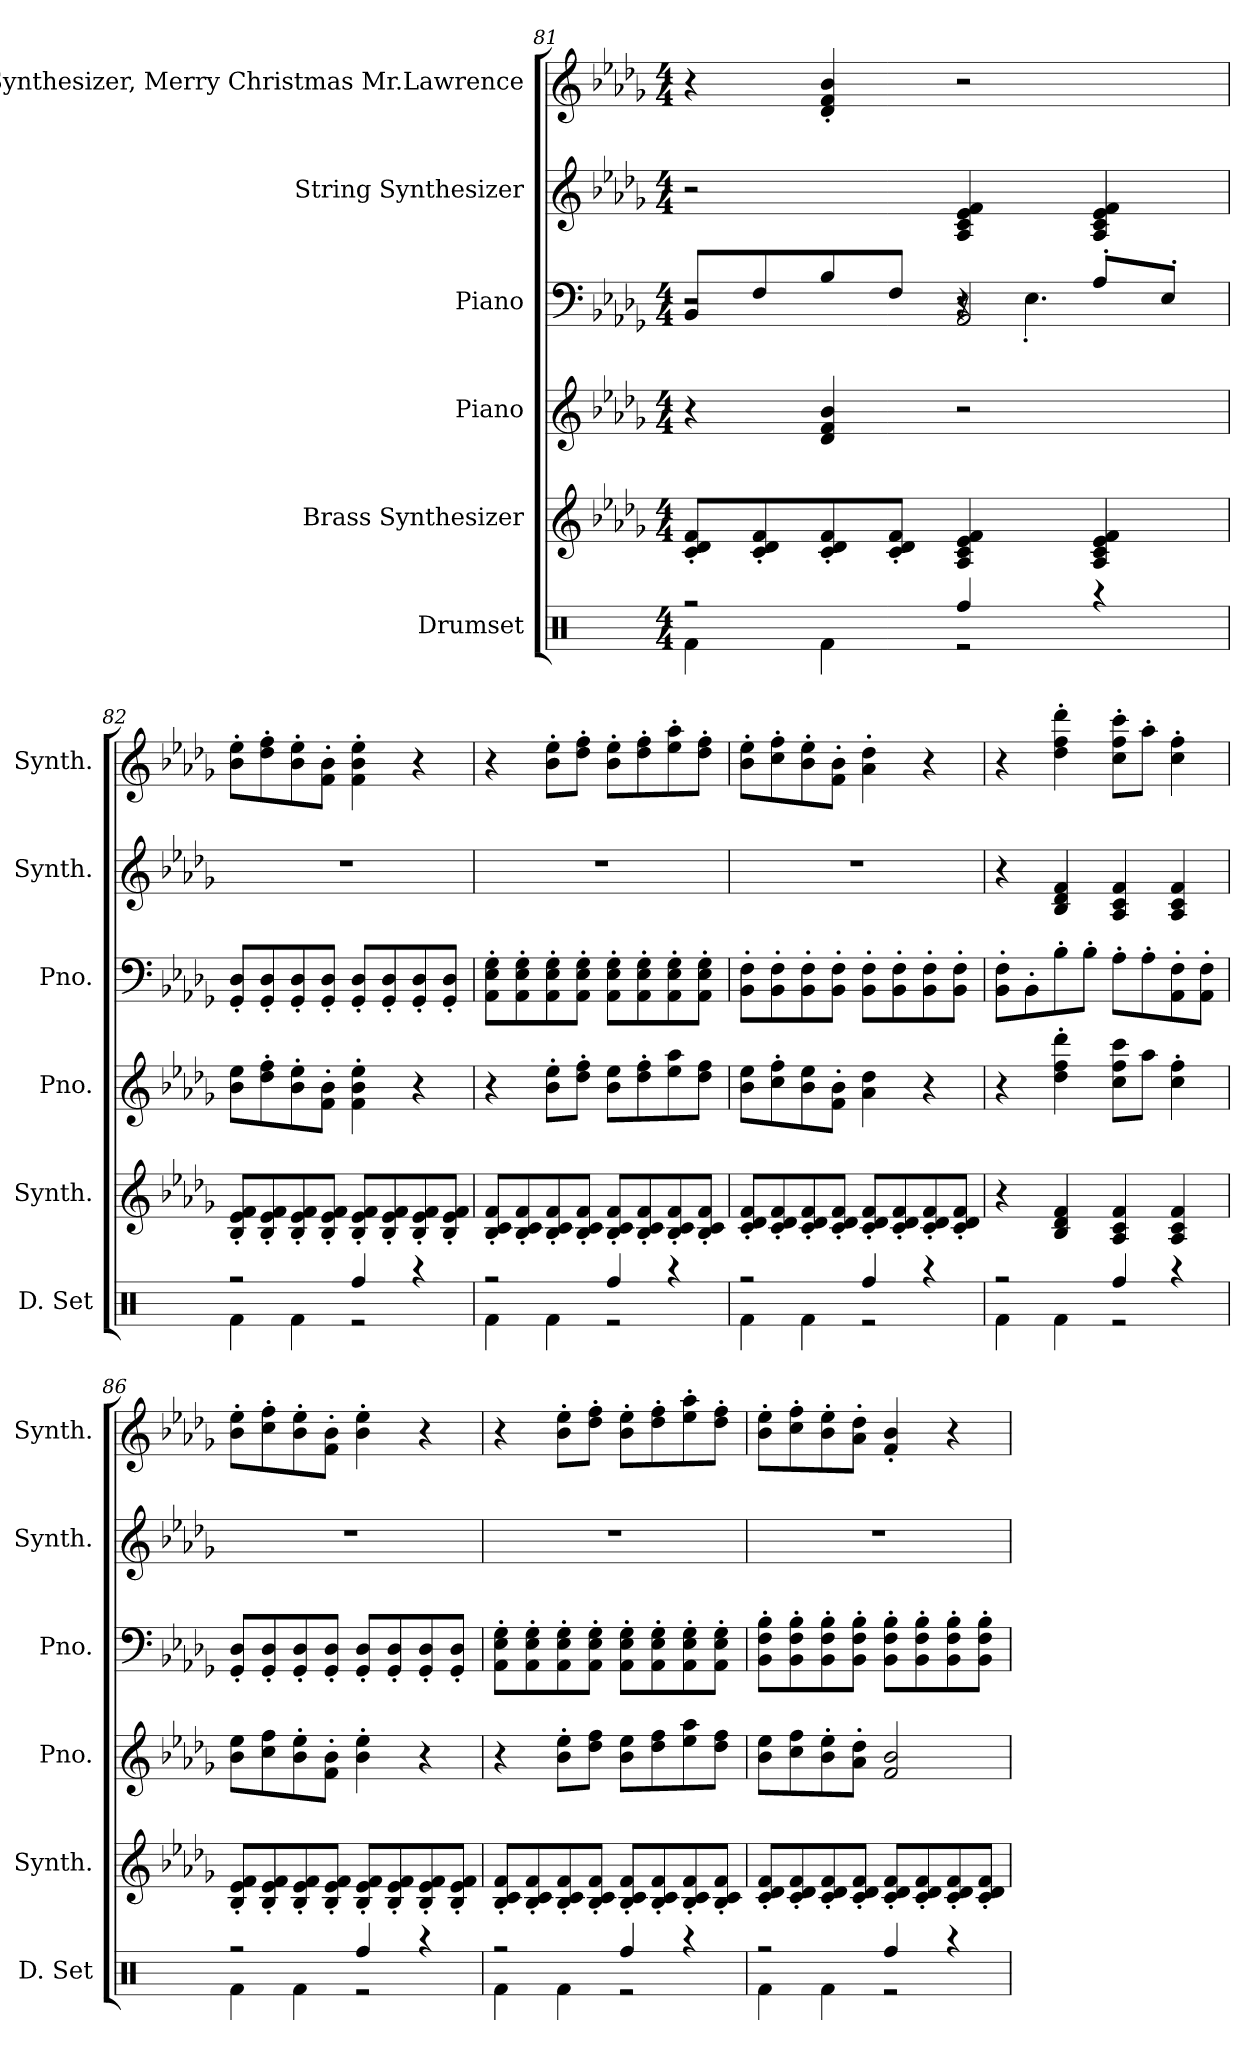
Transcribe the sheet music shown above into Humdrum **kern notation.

**kern	**kern	**kern	**kern	**kern	**kern
*part6	*part5	*part4	*part3	*part2	*part1
*staff6	*staff5	*staff4	*staff3	*staff2	*staff1
*I"Drumset	*I"Brass Synthesizer	*I"Piano	*I"Piano	*I"String Synthesizer	*I"Effect Synthesizer, Merry Christmas Mr.Lawrence
*I'D. Set	*I'Synth.	*I'Pno.	*I'Pno.	*I'Synth.	*I'Synth.
*clefX	*clefG2	*clefG2	*clefF4	*clefG2	*clefG2
*k[]	*k[b-e-a-d-g-]	*k[b-e-a-d-g-]	*k[b-e-a-d-g-]	*k[b-e-a-d-g-]	*k[b-e-a-d-g-]
*M4/4	*M4/4	*M4/4	*M4/4	*M4/4	*M4/4
*MM117	*MM117	*MM117	*MM117	*MM117	*MM117
=81	=81	=81	=81	=81	=81
*^	*	*	*^	*	*^
*	*	*	*	*	*^	*	*	*
2r	4Rf\	8c/' 8d-/' 8f/'L	4r	8BB-/L	2r	2r	2r	4r	2.ryy
.	.	8c/' 8d-/' 8f/'	.	8F/	.	.	.	.	.
*	*	*	*	*	*	*	*	*MM115	*
.	4Rf\	8c/' 8d-/' 8f/'	4d-/ 4f/ 4b-/	8B-/	.	.	.	4d-/' 4f/' 4b-/'	.
.	.	8c/' 8d-/' 8f/'J	.	8F/J	.	.	.	.	.
*	*	*	*	*	*	*	*	*MM114	*
4Rff/	2r	4A-/ 4c/ 4e-/ 4f/	2r	4r	8r	2AA-/	4A-/ 4c/ 4e-/ 4f/	2r	.
.	.	.	.	.	4.E-'\	.	.	.	.
*	*	*	*	*	*	*	*	*MM117	*
4r	.	4A-/ 4c/ 4e-/ 4f/	.	8A-'/L	.	.	4A-/ 4c/ 4e-/ 4f/	.	4ryy
.	.	.	.	8E-'/J	.	.	.	.	.
*	*	*	*	*v	*v	*v	*	*v	*v
!!LO:LB:g=z
=82	=82	=82	=82	=82	=82	=82
*	*	*	*	*	*	*MM115
2r	4Rf\	8B-/' 8e-/' 8f/'L	8b-\ 8ee-\L	8GG-/' 8D-/'L	1r	8b-\' 8ee-\'L
.	.	8B-/' 8e-/' 8f/'	8dd-\' 8ff\'	8GG-/' 8D-/'	.	8dd-\' 8ff\'
*	*	*	*	*	*	*MM114
.	4Rf\	8B-/' 8e-/' 8f/'	8b-\' 8ee-\'	8GG-/' 8D-/'	.	8b-\' 8ee-\'
.	.	8B-/' 8e-/' 8f/'J	8f\' 8b-\'J	8GG-/' 8D-/'J	.	8f\' 8b-\'J
*	*	*	*	*	*	*MM113
4Rff/	2r	8B-/' 8e-/' 8f/'L	4f\' 4b-\' 4ee-\'	8GG-/' 8D-/'L	.	4f\' 4b-\' 4ee-\'
.	.	8B-/' 8e-/' 8f/'	.	8GG-/' 8D-/'	.	.
*	*	*	*	*	*	*MM117
4r	.	8B-/' 8e-/' 8f/'	4r	8GG-/' 8D-/'	.	4r
.	.	8B-/' 8e-/' 8f/'J	.	8GG-/' 8D-/'J	.	.
=83	=83	=83	=83	=83	=83	=83
*	*	*	*	*	*	*MM116
2r	4Rf\	8B-/' 8c/' 8f/'L	4r	8AA-\' 8E-\' 8G-\'L	1r	4r
.	.	8B-/' 8c/' 8f/'	.	8AA-\' 8E-\' 8G-\'	.	.
.	4Rf\	8B-/' 8c/' 8f/'	8b-\' 8ee-\'L	8AA-\' 8E-\' 8G-\'	.	8b-\' 8ee-\'L
.	.	8B-/' 8c/' 8f/'J	8dd-\' 8ff\'J	8AA-\' 8E-\' 8G-\'J	.	8dd-\' 8ff\'J
*	*	*	*	*	*	*MM115
4Rff/	2r	8B-/' 8c/' 8f/'L	8b-\ 8ee-\L	8AA-\' 8E-\' 8G-\'L	.	8b-\' 8ee-\'L
.	.	8B-/' 8c/' 8f/'	8dd-\' 8ff\'	8AA-\' 8E-\' 8G-\'	.	8dd-\' 8ff\'
*	*	*	*	*	*	*MM117
4r	.	8B-/' 8c/' 8f/'	8ee-\ 8aa-\	8AA-\' 8E-\' 8G-\'	.	8ee-\' 8aa-\'
.	.	8B-/' 8c/' 8f/'J	8dd-\ 8ff\J	8AA-\' 8E-\' 8G-\'J	.	8dd-\' 8ff\'J
!!LO:PB:g=z
=84	=84	=84	=84	=84	=84	=84
*	*	*	*	*	*	*MM114
2r	4Rf\	8c/' 8d-/' 8f/'L	8b-\ 8ee-\L	8BB-\' 8F\'L	1r	8b-\' 8ee-\'L
.	.	8c/' 8d-/' 8f/'	8cc\' 8ff\'	8BB-\' 8F\'	.	8cc\' 8ff\'
*	*	*	*	*	*	*MM115
.	4Rf\	8c/' 8d-/' 8f/'	8b-\ 8ee-\	8BB-\' 8F\'	.	8b-\' 8ee-\'
.	.	8c/' 8d-/' 8f/'J	8f\' 8b-\'J	8BB-\' 8F\'J	.	8f\' 8b-\'J
*	*	*	*	*	*	*MM114
4Rff/	2r	8c/' 8d-/' 8f/'L	4a-\ 4dd-\	8BB-\' 8F\'L	.	4a-\' 4dd-\'
.	.	8c/' 8d-/' 8f/'	.	8BB-\' 8F\'	.	.
4r	.	8c/' 8d-/' 8f/'	4r	8BB-\' 8F\'	.	4r
.	.	8c/' 8d-/' 8f/'J	.	8BB-\' 8F\'J	.	.
=85	=85	=85	=85	=85	=85	=85
*	*	*	*	*	*	*MM116
2r	4Rf\	4r	4r	8BB-\' 8F\'L	4r	4r
.	.	.	.	8BB-'\	.	.
*	*	*	*	*	*	*MM114
.	4Rf\	4B-/ 4d-/ 4f/	4dd-\' 4ff\' 4ddd-\'	8B-'\	4B-/ 4d-/ 4f/	4dd-\' 4ff\' 4ddd-\'
.	.	.	.	8B-'\J	.	.
*	*	*	*	*	*	*MM117
4Rff/	2r	4A-/ 4c/ 4f/	8cc\ 8ff\ 8ccc\L	8A-'\L	4A-/ 4c/ 4f/	8cc\' 8ff\' 8ccc\'L
.	.	.	8aa-\J	8A-'\	.	8aa-'\J
4r	.	4A-/ 4c/ 4f/	4cc\' 4ff\'	8AA-\' 8F\'	4A-/ 4c/ 4f/	4cc\' 4ff\'
.	.	.	.	8AA-\' 8F\'J	.	.
=86	=86	=86	=86	=86	=86	=86
2r	4Rf\	8B-/' 8e-/' 8f/'L	8b-\ 8ee-\L	8GG-/' 8D-/'L	1r	8b-\' 8ee-\'L
.	.	8B-/' 8e-/' 8f/'	8cc\ 8ff\	8GG-/' 8D-/'	.	8cc\' 8ff\'
*	*	*	*	*	*	*MM114
.	4Rf\	8B-/' 8e-/' 8f/'	8b-\' 8ee-\'	8GG-/' 8D-/'	.	8b-\' 8ee-\'
.	.	8B-/' 8e-/' 8f/'J	8f\' 8b-\'J	8GG-/' 8D-/'J	.	8f\' 8b-\'J
*	*	*	*	*	*	*MM116
4Rff/	2r	8B-/' 8e-/' 8f/'L	4b-\' 4ee-\'	8GG-/' 8D-/'L	.	4b-\' 4ee-\'
.	.	8B-/' 8e-/' 8f/'	.	8GG-/' 8D-/'	.	.
*	*	*	*	*	*	*MM117
4r	.	8B-/' 8e-/' 8f/'	4r	8GG-/' 8D-/'	.	4r
.	.	8B-/' 8e-/' 8f/'J	.	8GG-/' 8D-/'J	.	.
!!LO:LB:g=z
=87	=87	=87	=87	=87	=87	=87
*	*	*	*	*	*	*MM116
2r	4Rf\	8B-/' 8c/' 8f/'L	4r	8AA-\' 8E-\' 8G-\'L	1r	4r
.	.	8B-/' 8c/' 8f/'	.	8AA-\' 8E-\' 8G-\'	.	.
*	*	*	*	*	*	*MM117
.	4Rf\	8B-/' 8c/' 8f/'	8b-\' 8ee-\'L	8AA-\' 8E-\' 8G-\'	.	8b-\' 8ee-\'L
.	.	8B-/' 8c/' 8f/'J	8dd-\ 8ff\J	8AA-\' 8E-\' 8G-\'J	.	8dd-\' 8ff\'J
*	*	*	*	*	*	*MM116
4Rff/	2r	8B-/' 8c/' 8f/'L	8b-\ 8ee-\L	8AA-\' 8E-\' 8G-\'L	.	8b-\' 8ee-\'L
.	.	8B-/' 8c/' 8f/'	8dd-\ 8ff\	8AA-\' 8E-\' 8G-\'	.	8dd-\' 8ff\'
*	*	*	*	*	*	*MM117
4r	.	8B-/' 8c/' 8f/'	8ee-\ 8aa-\	8AA-\' 8E-\' 8G-\'	.	8ee-\' 8aa-\'
.	.	8B-/' 8c/' 8f/'J	8dd-\ 8ff\J	8AA-\' 8E-\' 8G-\'J	.	8dd-\' 8ff\'J
=88	=88	=88	=88	=88	=88	=88
*	*	*	*	*	*	*MM116
2r	4Rf\	8c/' 8d-/' 8f/'L	8b-\ 8ee-\L	8BB-\' 8F\' 8B-\'L	1r	8b-\' 8ee-\'L
.	.	8c/' 8d-/' 8f/'	8cc\ 8ff\	8BB-\' 8F\' 8B-\'	.	8cc\' 8ff\'
.	4Rf\	8c/' 8d-/' 8f/'	8b-\' 8ee-\'	8BB-\' 8F\' 8B-\'	.	8b-\' 8ee-\'
.	.	8c/' 8d-/' 8f/'J	8a-\' 8dd-\'J	8BB-\' 8F\' 8B-\'J	.	8a-\' 8dd-\'J
*	*	*	*	*	*	*MM115
4Rff/	2r	8c/' 8d-/' 8f/'L	2f/ 2b-/	8BB-\' 8F\' 8B-\'L	.	4f/' 4b-/'
.	.	8c/' 8d-/' 8f/'	.	8BB-\' 8F\' 8B-\'	.	.
4r	.	8c/' 8d-/' 8f/'	.	8BB-\' 8F\' 8B-\'	.	4r
.	.	8c/' 8d-/' 8f/'J	.	8BB-\' 8F\' 8B-\'J	.	.
*v	*v	*	*	*	*	*
=	=	=	=	=	=
*-	*-	*-	*-	*-	*-
